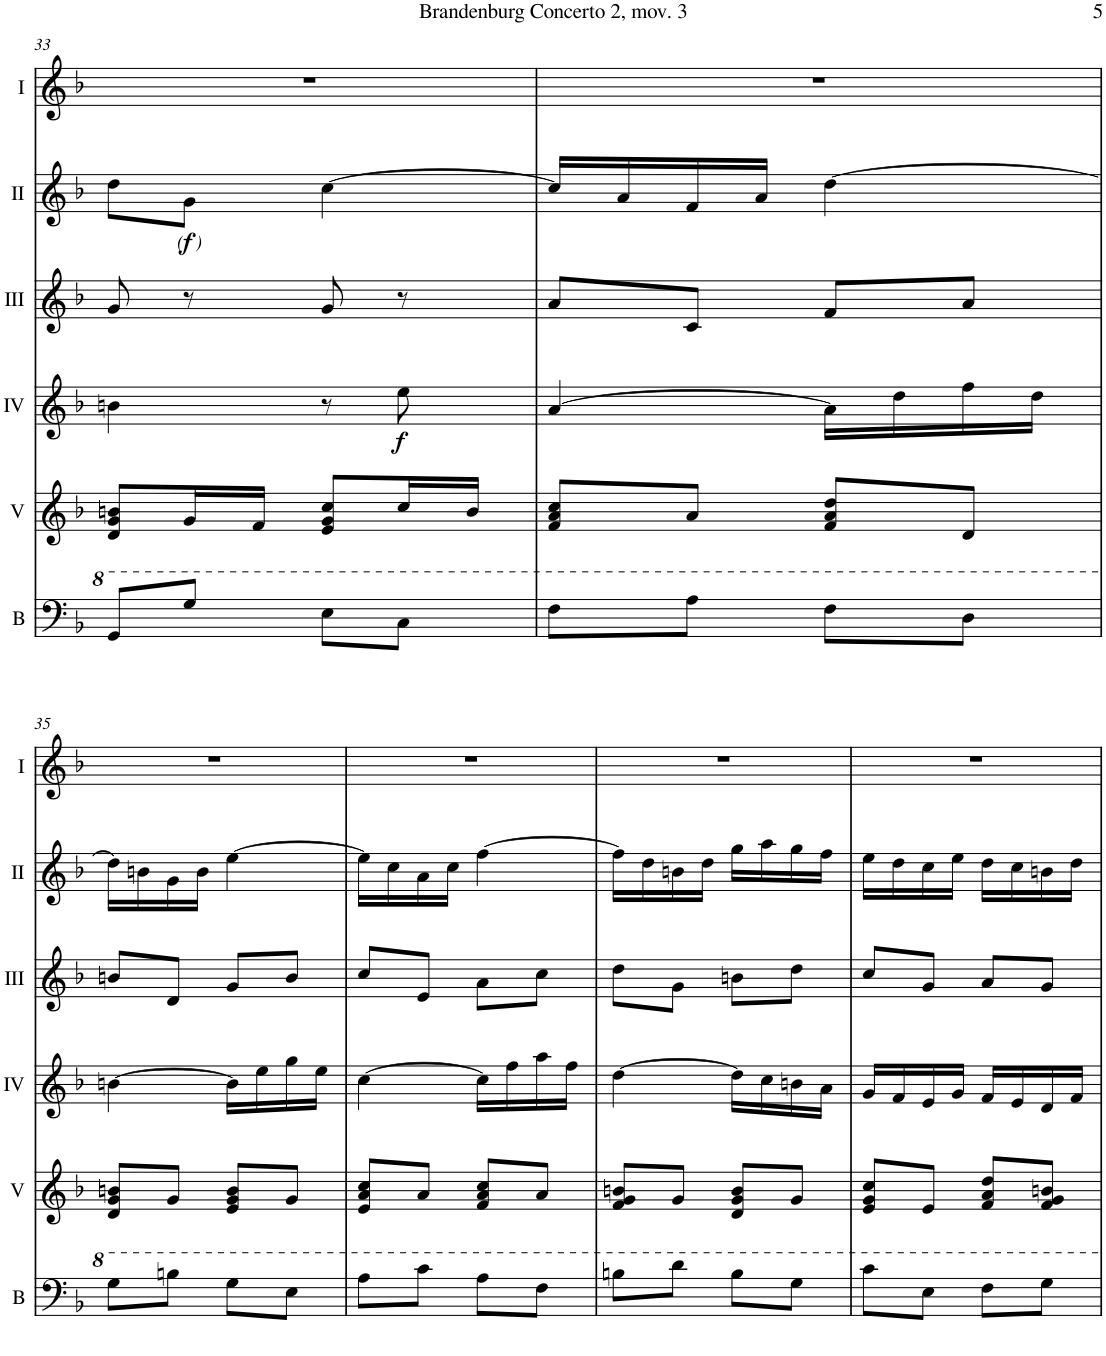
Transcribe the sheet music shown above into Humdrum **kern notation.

**kern	**kern	**kern	**dynam	**kern	**kern	**dynam	**kern
*part6	*part5	*part4	*part4	*part3	*part2	*part2	*part1
*staff6	*staff5	*staff4	*staff4	*staff3	*staff2	*staff2	*staff1
*I"Bass	*I"Acc. 5	*I"Acc. 4	*	*I"Acc. 3	*I"Acc. 2	*	*I"Acc. 1
*I'B	*	*	*	*	*	*	*
!!LO:PB:g=z
*clefF4	*clefG2	*clefG2	*	*clefG2	*clefG2	*	*clefG2
*Trd7c12	*	*	*	*	*	*	*
*k[b-]	*k[b-]	*k[b-]	*	*k[b-]	*k[b-]	*	*k[b-]
*M2/4	*M2/4	*M2/4	*	*M2/4	*M2/4	*	*M2/4
=33	=33	=33	=33	=33	=33	=33	=33
8G/L	8d/ 8g/ 8bn/L	4bn\	.	8g/	8dd\L	.	2r
!	!	!	!	!	!	!LO:DY:b	!
!	!	!	!	!	!	!LO:DY:n=1:b	!
!	!	!	!	!	!	!LO:DY:n=2:b	!
8g/J	16g/L	.	.	8r	8g\J	other-dynamics f other-dynamics	.
.	16f/JJ	.	.	.	.	.	.
8e\L	8e/ 8g/ 8cc/L	8r	.	8g/	[4cc\	.	.
!	!	!	!LO:DY:b	!	!	!	!
8c\J	16cc/L	8ee\	f	8r	.	.	.
.	16b/JJ	.	.	.	.	.	.
=34	=34	=34	=34	=34	=34	=34	=34
8f\L	8f/ 8a/ 8cc/L	[4a/	.	8a/L	16cc/LL]	.	2r
.	.	.	.	.	16a/	.	.
8a\J	8a/J	.	.	8c/J	16f/	.	.
.	.	.	.	.	16a/JJ	.	.
8f\L	8f/ 8a/ 8dd/L	16a\LL]	.	8f/L	[4dd\	.	.
.	.	16dd\	.	.	.	.	.
8d\J	8d/J	16ff\	.	8a/J	.	.	.
.	.	16dd\JJ	.	.	.	.	.
!!LO:LB:g=z
=35	=35	=35	=35	=35	=35	=35	=35
8g\L	8d/ 8g/ 8bn/L	[4bn\	.	8bn/L	16dd\LL]	.	2r
.	.	.	.	.	16bn\	.	.
8bn\J	8g/J	.	.	8d/J	16g\	.	.
.	.	.	.	.	16b\JJ	.	.
8g\L	8e/ 8g/ 8b/L	16b\LL]	.	8g/L	[4ee\	.	.
.	.	16ee\	.	.	.	.	.
8e\J	8g/J	16gg\	.	8b/J	.	.	.
.	.	16ee\JJ	.	.	.	.	.
=36	=36	=36	=36	=36	=36	=36	=36
8a\L	8e/ 8a/ 8cc/L	[4cc\	.	8cc/L	16ee\LL]	.	2r
.	.	.	.	.	16cc\	.	.
8cc\J	8a/J	.	.	8e/J	16a\	.	.
.	.	.	.	.	16cc\JJ	.	.
8a\L	8f/ 8a/ 8cc/L	16cc\LL]	.	8a\L	[4ff\	.	.
.	.	16ff\	.	.	.	.	.
8f\J	8a/J	16aa\	.	8cc\J	.	.	.
.	.	16ff\JJ	.	.	.	.	.
=37	=37	=37	=37	=37	=37	=37	=37
8bn\L	8f/ 8g/ 8bn/L	[4dd\	.	8dd\L	16ff\LL]	.	2r
.	.	.	.	.	16dd\	.	.
8dd\J	8g/J	.	.	8g\J	16bn\	.	.
.	.	.	.	.	16dd\JJ	.	.
8b\L	8d/ 8g/ 8b/L	16dd\LL]	.	8bn\L	16gg\LL	.	.
.	.	16cc\	.	.	16aa\	.	.
8g\J	8g/J	16bn\	.	8dd\J	16gg\	.	.
.	.	16a\JJ	.	.	16ff\JJ	.	.
=38	=38	=38	=38	=38	=38	=38	=38
8cc\L	8e/ 8g/ 8cc/L	16g/LL	.	8cc/L	16ee\LL	.	2r
.	.	16f/	.	.	16dd\	.	.
8e\J	8e/J	16e/	.	8g/J	16cc\	.	.
.	.	16g/JJ	.	.	16ee\JJ	.	.
8f\L	8f/ 8a/ 8dd/L	16f/LL	.	8a/L	16dd\LL	.	.
.	.	16e/	.	.	16cc\	.	.
8g\J	8f/ 8g/ 8bn/J	16d/	.	8g/J	16bn\	.	.
.	.	16f/JJ	.	.	16dd\JJ	.	.
=	=	=	=	=	=	=	=
*-	*-	*-	*-	*-	*-	*-	*-
